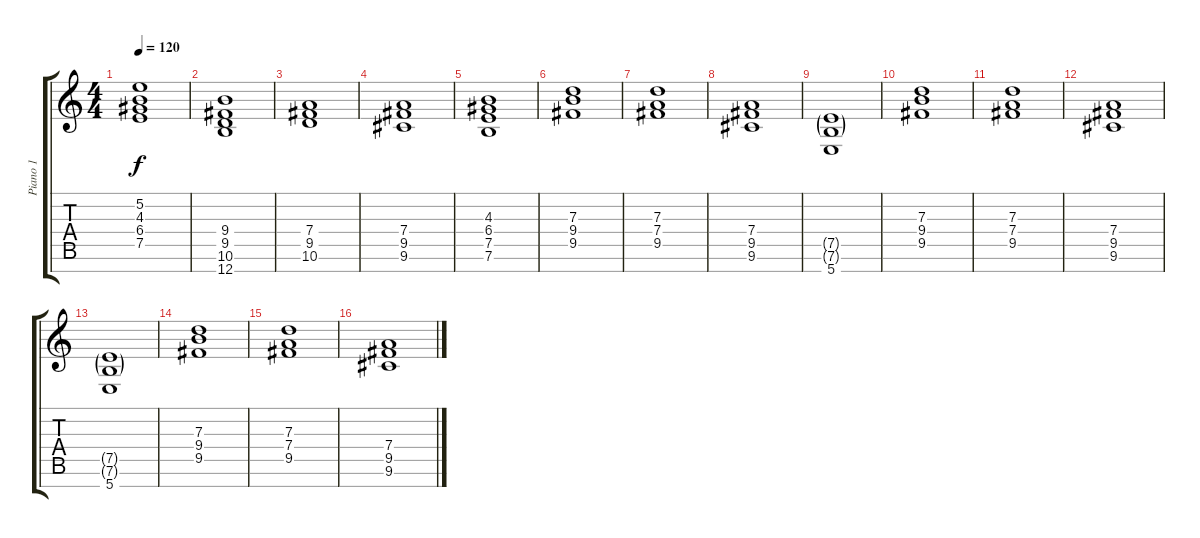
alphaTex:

\track ("Piano 1" "Piano 1") {instrument acousticgrandpiano}
\staff {score tabs}
\tuning (E5 B4 G4 D4 A3 E3 B2) {hide}
\ts (4 4)
\tempo 120
\clef g2
\ks c
(5.2 4.3 6.4 7.5).1{dy f} |
(9.4 9.5 10.6 12.7).1 |
(7.4 9.5 10.6).1 |
(7.4 9.5 9.6).1 |
(4.3 6.4 7.5 7.6).1 |
\section ("" "")
(7.3 9.4 9.5).1 |
(7.3 7.4 9.5).1 |
(7.4 9.5 9.6).1 |
(7.5{g} 7.6{g} 5.7).1 |
\section ("" "")
(7.3 9.4 9.5).1 |
(7.3 7.4 9.5).1 |
(7.4 9.5 9.6).1 |
(7.5{g} 7.6{g} 5.7).1 |
(7.3 9.4 9.5).1 |
(7.3 7.4 9.5).1 |
(7.4 9.5 9.6).1
